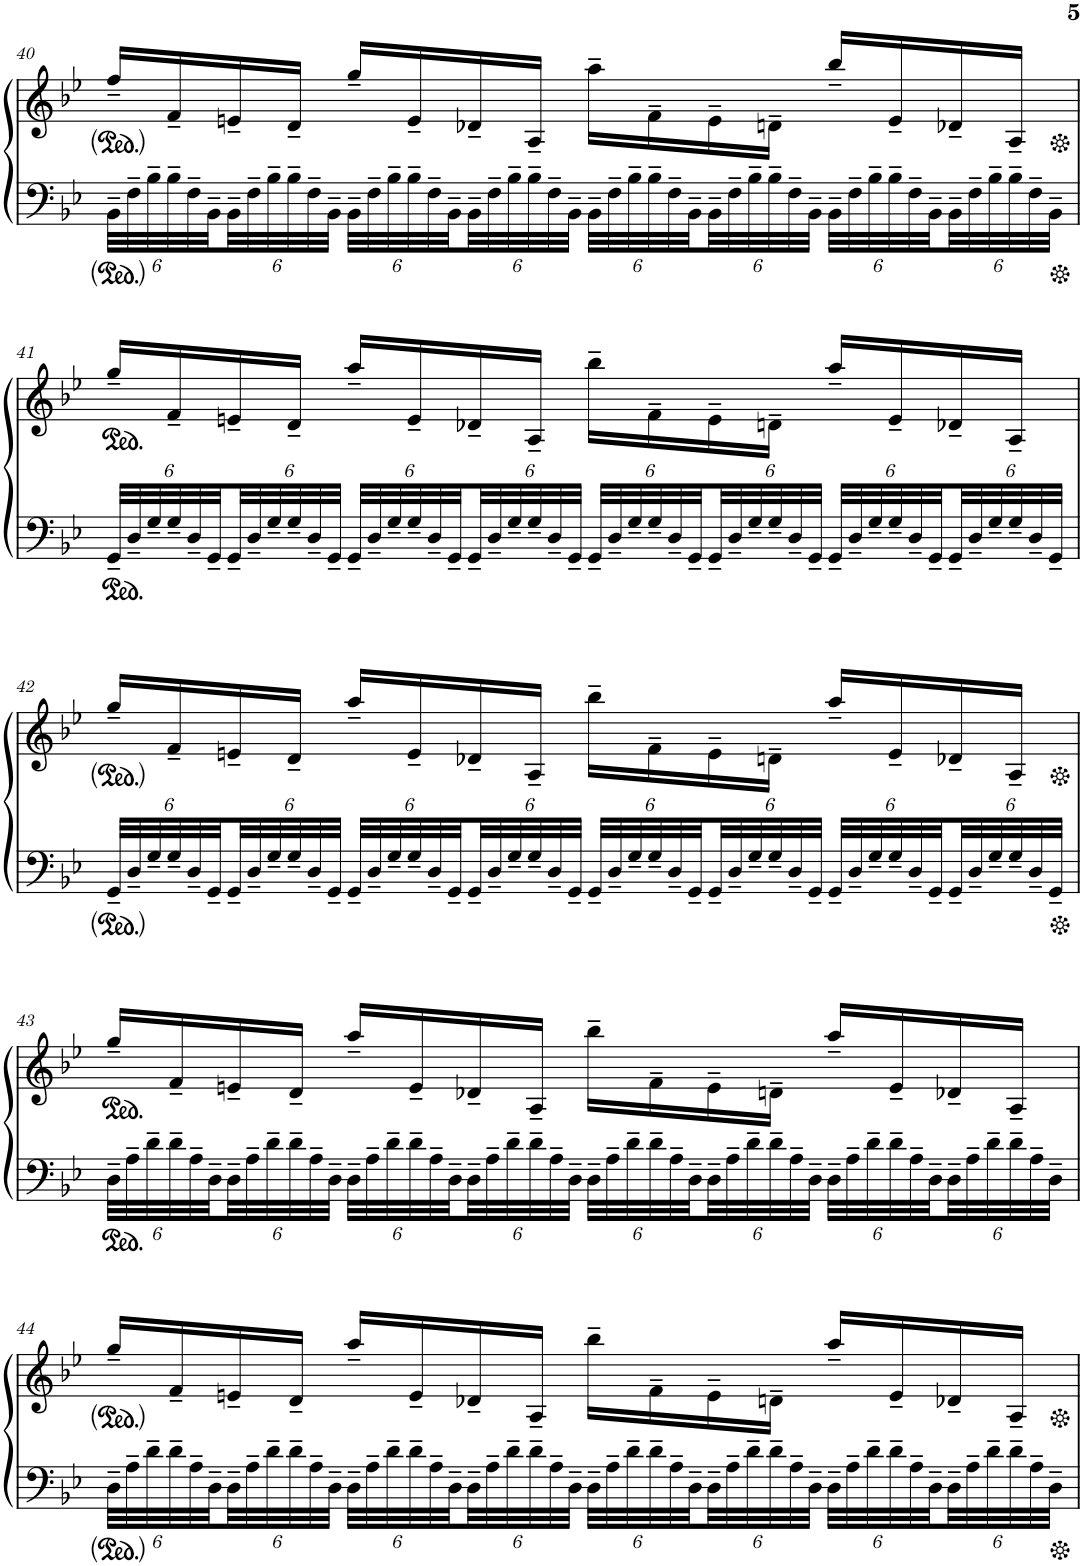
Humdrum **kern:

**kern	**kern
*part1	*part1
*staff2	*staff1
*I"Piano	*
*I'Pno.	*
!!LO:PB:g=z
*clefF4	*clefG2
*k[b-e-]	*k[b-e-]
*M4/4	*M4/4
*Xbrackettup	*
=40	=40
48BB-~\LLL	16ff~/LL
48F~\	.
48B-~\	.
48B-~\	16f~/
48F~\	.
48BB-~\	.
48BB-~\	16en~/
48F~\	.
48B-~\	.
48B-~\	16d~/JJ
48F~\	.
48BB-~\JJJ	.
48BB-~\LLL	16gg~/LL
48F~\	.
48B-~\	.
48B-~\	16e~/
48F~\	.
48BB-~\	.
48BB-~\	16d-X~/
48F~\	.
48B-~\	.
48B-~\	16A~/JJ
48F~\	.
48BB-~\JJJ	.
48BB-~\LLL	16aa~\LL
48F~\	.
48B-~\	.
48B-~\	16f~\
48F~\	.
48BB-~\	.
48BB-~\	16e~\
48F~\	.
48B-~\	.
48B-~\	16dn~\JJ
48F~\	.
48BB-~\JJJ	.
48BB-~\LLL	16bb-~/LL
48F~\	.
48B-~\	.
48B-~\	16e~/
48F~\	.
48BB-~\	.
48BB-~\	16d-X~/
48F~\	.
48B-~\	.
48B-~\	16A~/JJ
48F~\	.
48BB-~\JJJ	.
!!LO:LB:g=z
=41	=41
*	*ped
48GG~/LLL	16gg~/LL
48D~/	.
48G~/	.
48G~/	16f~/
48D~/	.
48GG~/	.
48GG~/	16en~/
48D~/	.
48G~/	.
48G~/	16d~/JJ
48D~/	.
48GG~/JJJ	.
48GG~/LLL	16aa~/LL
48D~/	.
48G~/	.
48G~/	16e~/
48D~/	.
48GG~/	.
48GG~/	16d-X~/
48D~/	.
48G~/	.
48G~/	16A~/JJ
48D~/	.
48GG~/JJJ	.
48GG~/LLL	16bb-~\LL
48D~/	.
48G~/	.
48G~/	16f~\
48D~/	.
48GG~/	.
48GG~/	16e~\
48D~/	.
48G~/	.
48G~/	16dn~\JJ
48D~/	.
48GG~/JJJ	.
48GG~/LLL	16aa~/LL
48D~/	.
48G~/	.
48G~/	16e~/
48D~/	.
48GG~/	.
48GG~/	16d-X~/
48D~/	.
48G~/	.
48G~/	16A~/JJ
48D~/	.
48GG~/JJJ	.
!!LO:LB:g=z
=42	=42
48GG~/LLL	16gg~/LL
48D~/	.
48G~/	.
48G~/	16f~/
48D~/	.
48GG~/	.
48GG~/	16en~/
48D~/	.
48G~/	.
48G~/	16d~/JJ
48D~/	.
48GG~/JJJ	.
48GG~/LLL	16aa~/LL
48D~/	.
48G~/	.
48G~/	16e~/
48D~/	.
48GG~/	.
48GG~/	16d-X~/
48D~/	.
48G~/	.
48G~/	16A~/JJ
48D~/	.
48GG~/JJJ	.
48GG~/LLL	16bb-~\LL
48D~/	.
48G~/	.
48G~/	16f~\
48D~/	.
48GG~/	.
48GG~/	16e~\
48D~/	.
48G~/	.
48G~/	16dn~\JJ
48D~/	.
48GG~/JJJ	.
48GG~/LLL	16aa~/LL
48D~/	.
48G~/	.
48G~/	16e~/
48D~/	.
48GG~/	.
48GG~/	16d-X~/
48D~/	.
48G~/	.
48G~/	16A~/JJ
48D~/	.
48GG~/JJJ	.
!!LO:LB:g=z
=43	=43
*	*Xped
*	*ped
48D~\LLL	16gg~/LL
48A~\	.
48d~\	.
48d~\	16f~/
48A~\	.
48D~\	.
48D~\	16en~/
48A~\	.
48d~\	.
48d~\	16d~/JJ
48A~\	.
48D~\JJJ	.
48D~\LLL	16aa~/LL
48A~\	.
48d~\	.
48d~\	16e~/
48A~\	.
48D~\	.
48D~\	16d-X~/
48A~\	.
48d~\	.
48d~\	16A~/JJ
48A~\	.
48D~\JJJ	.
48D~\LLL	16bb-~\LL
48A~\	.
48d~\	.
48d~\	16f~\
48A~\	.
48D~\	.
48D~\	16e~\
48A~\	.
48d~\	.
48d~\	16dn~\JJ
48A~\	.
48D~\JJJ	.
48D~\LLL	16aa~/LL
48A~\	.
48d~\	.
48d~\	16e~/
48A~\	.
48D~\	.
48D~\	16d-X~/
48A~\	.
48d~\	.
48d~\	16A~/JJ
48A~\	.
48D~\JJJ	.
!!LO:LB:g=z
=44	=44
48D~\LLL	16gg~/LL
48A~\	.
48d~\	.
48d~\	16f~/
48A~\	.
48D~\	.
48D~\	16en~/
48A~\	.
48d~\	.
48d~\	16d~/JJ
48A~\	.
48D~\JJJ	.
48D~\LLL	16aa~/LL
48A~\	.
48d~\	.
48d~\	16e~/
48A~\	.
48D~\	.
48D~\	16d-X~/
48A~\	.
48d~\	.
48d~\	16A~/JJ
48A~\	.
48D~\JJJ	.
48D~\LLL	16bb-~\LL
48A~\	.
48d~\	.
48d~\	16f~\
48A~\	.
48D~\	.
48D~\	16e~\
48A~\	.
48d~\	.
48d~\	16dn~\JJ
48A~\	.
48D~\JJJ	.
48D~\LLL	16aa~/LL
48A~\	.
48d~\	.
48d~\	16e~/
48A~\	.
48D~\	.
48D~\	16d-X~/
48A~\	.
48d~\	.
48d~\	16A~/JJ
48A~\	.
48D~\JJJ	.
*	*Xped
=	=
*-	*-
